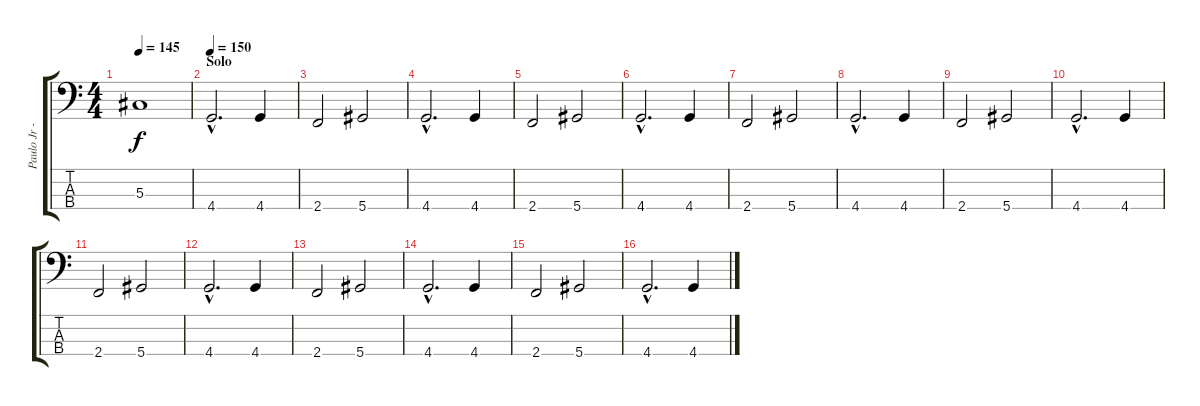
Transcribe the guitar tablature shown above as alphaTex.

\track ("Paulo Jr - Bass" "Paulo Jr -") {instrument electricbasspick}
\staff {score tabs}
\tuning (Gb2 Db2 Ab1 Eb1) {hide}
\ts (4 4)
\tempo 145
\clef f4
\ks c
5.3{t}.1{dy f} |
\section ("" "Solo")
\tempo 150
4.4{hac}.2{d volume 16 balance 8 instrument electricbasspick} 4.4.4 |
2.4.2 5.4.2 |
4.4{hac}.2{d} 4.4.4 |
2.4.2 5.4.2 |
4.4{hac}.2{d} 4.4.4 |
2.4.2 5.4.2 |
4.4{hac}.2{d} 4.4.4 |
2.4.2 5.4.2 |
4.4{hac}.2{d} 4.4.4 |
2.4.2 5.4.2 |
4.4{hac}.2{d} 4.4.4 |
2.4.2 5.4.2 |
4.4{hac}.2{d} 4.4.4 |
2.4.2 5.4.2 |
4.4{hac}.2{d} 4.4.4
